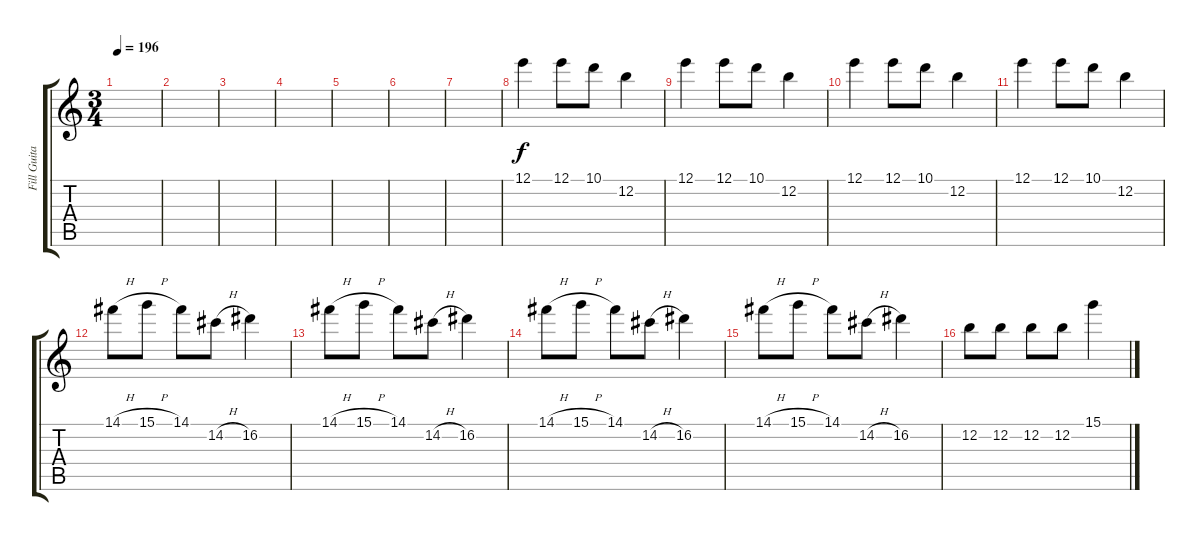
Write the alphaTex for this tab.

\track ("Fill Guitar #2" "Fill Guita") {instrument distortionguitar}
\staff {score tabs}
\tuning (E4 B3 G3 D3 A2 D2) {hide}
\ts (3 4)
\tempo 196
\clef g2
\ks c
|
|
|
|
|
|
|
12.1.4 12.1.8 10.1.8 12.2.4 |
12.1.4 12.1.8 10.1.8 12.2.4 |
12.1.4 12.1.8 10.1.8 12.2.4 |
12.1.4 12.1.8 10.1.8 12.2.4 |
14.1{h}.8 15.1{h}.8 14.1.8 14.2{h}.8 16.2.4 |
14.1{h}.8 15.1{h}.8 14.1.8 14.2{h}.8 16.2.4 |
14.1{h}.8 15.1{h}.8 14.1.8 14.2{h}.8 16.2.4 |
14.1{h}.8 15.1{h}.8 14.1.8 14.2{h}.8 16.2.4 |
12.2.8 12.2.8 12.2.8 12.2.8 15.1.4
